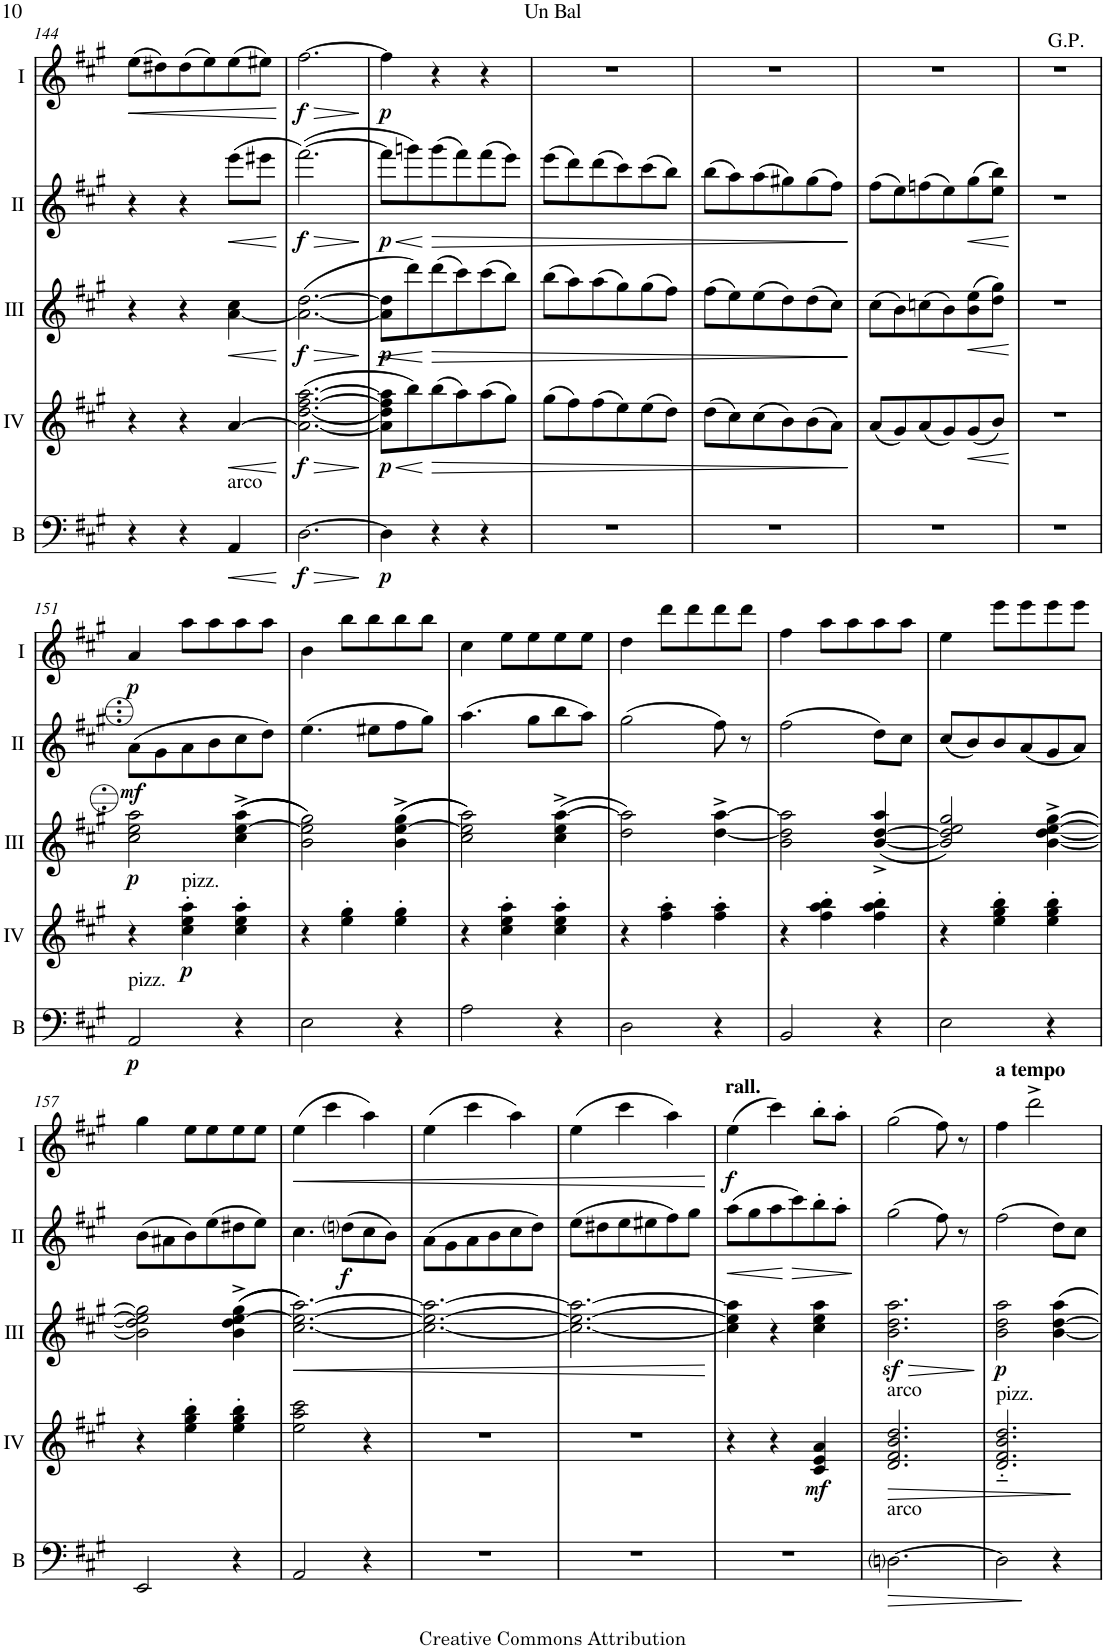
**kern	**dynam	**kern	**dynam	**kern	**dynam	**kern	**dynam	**kern	**dynam
*part5	*part5	*part4	*part4	*part3	*part3	*part2	*part2	*part1	*part1
*staff5	*staff5	*staff4	*staff4	*staff3	*staff3	*staff2	*staff2	*staff1	*staff1
*I"Bass	*	*I"Acc. 4	*	*I"Acc. 3	*	*I"Acc. 2	*	*I"Acc. 1	*
*I'B	*	*	*	*	*	*	*	*	*
!!LO:PB:g=z
*clefF4	*	*clefG2	*	*clefG2	*	*clefG2	*	*clefG2	*
*Trd7c12	*	*	*	*	*	*	*	*	*
*k[f#c#g#]	*	*k[f#c#g#]	*	*k[f#c#g#]	*	*k[f#c#g#]	*	*k[f#c#g#]	*
*M3/4	*	*M3/4	*	*M3/4	*	*M3/4	*	*M3/4	*
=144	=144	=144	=144	=144	=144	=144	=144	=144	=144
!	!	!	!	!	!	!	!	!	!LO:HP:b
4r	.	4r	.	4r	.	4r	.	(8ee\L	<
.	.	.	.	.	.	.	.	8dd#X\)	.
4r	.	4r	.	4r	.	4r	.	(8dd#\	.
.	.	.	.	.	.	.	.	8ee\)	.
!LO:TX:a:t=arco	!	!	!	!	!	!	!	!	!
!	!LO:HP:b	!	!LO:HP:b	!	!LO:HP:b	!	!LO:HP:b	!	!
4AA/	<	[4A/	<	[4a\ 4cc#\	<	(8eee\L	<	(8ee\	.
.	.	.	.	.	.	8eee#X\J	.	8ee#X\J)	.
.	[	.	[	.	[	.	[	.	[
=145	=145	=145	=145	=145	=145	=145	=145	=145	=145
!	!LO:HP:b	!	!LO:HP:b	!	!LO:HP:b	!	!LO:HP:b	!	!LO:HP:b
!	!LO:DY:n=1:b	!	!LO:DY:n=1:b	!	!LO:DY:n=1:b	!	!LO:DY:n=1:b	!	!LO:DY:n=1:b
[2.D\	> f	(2.A\_ [2.d\ [2.f#\ [2.a\	> f	(2.a\_ [2.dd\	> f	([2.fff#\)	> f	[2.ff#\	> f
.	]	.	]	.	]	.	]	.	]
=146	=146	=146	=146	=146	=146	=146	=146	=146	=146
!	!LO:DY:b	!	!LO:HP:b	!	!	!	!LO:HP:b	!	!
!	!	!	!LO:DY:n=1:b	!	!LO:DY:b	!	!LO:DY:n=1:b	!	!LO:DY:b
4D\]	p	8A\] 8d\] 8f#\] 8a\]L	< p	8a\] 8dd\]L	p	8fff#\L]	< p	4ff#\]	p
!	!	!	!	!	!LO:HP:b	!	!	!	!
.	.	8b\)	.	8ddd\)	<	8gggn\)	.	.	.
!	!	!	!LO:HP:n=1:b	!	!LO:HP:n=1:b	!	!LO:HP:n=1:b	!	!
4r	.	(8b\	[ >	(8ddd\	[ >	(8ggg\	[ >	4r	.
.	.	8a\)	.	8ccc#\)	.	8fff#\)	.	.	.
4r	.	(8a\	.	(8ccc#\	.	(8fff#\	.	4r	.
.	.	8g#\J)	.	8bb\J)	.	8eee\J)	.	.	.
=147	=147	=147	=147	=147	=147	=147	=147	=147	=147
2.r	.	(8g#\L	.	(8bb\L	.	(8eee\L	.	2.r	.
.	.	8f#\)	.	8aa\)	.	8ddd\)	.	.	.
.	.	(8f#\	.	(8aa\	.	(8ddd\	.	.	.
.	.	8e\)	.	8gg#\)	.	8ccc#\)	.	.	.
.	.	(8e\	.	(8gg#\	.	(8ccc#\	.	.	.
.	.	8d\J)	.	8ff#\J)	.	8bb\J)	.	.	.
=148	=148	=148	=148	=148	=148	=148	=148	=148	=148
2.r	.	(8d\L	.	(8ff#\L	.	(8bb\L	.	2.r	.
.	.	8c#\)	.	8ee\)	.	8aa\)	.	.	.
.	.	(8c#\	.	(8ee\	.	(8aa\	.	.	.
.	.	8B\)	.	8dd\)	.	8gg#X\)	.	.	.
.	.	(8B\	.	(8dd\	.	(8gg#\	.	.	.
.	.	8A\J)	.	8cc#\J)	.	8ff#\J)	.	.	.
.	.	.	]	.	]	.	]	.	.
=149	=149	=149	=149	=149	=149	=149	=149	=149	=149
2.r	.	(8A/L	.	(8cc#\L	.	(8ff#\L	.	2.r	.
.	.	8G#/)	.	8b\)	.	8ee\)	.	.	.
.	.	(8A/	.	(8ccn\	.	(8ffn\	.	.	.
.	.	8G#/)	.	8b\)	.	8ee\)	.	.	.
!	!	!	!LO:HP:b	!	!LO:HP:b	!	!LO:HP:b	!	!
.	.	(8G#/	<	(8b\ 8ee\	<	(8gg#\	<	.	.
.	.	8B/J)	.	8dd\ 8gg#\J)	.	8ee\ 8bb\J)	.	.	.
.	.	.	[	.	[	.	[	.	.
=150	=150	=150	=150	=150	=150	=150	=150	=150	=150
!	!	!	!	!	!	!	!	!LO:TX:a:t=G.P.	!
2.r	.	2.r	.	2.r	.	2.r	.	2.r	.
!!LO:LB:g=z
=151	=151	=151	=151	=151	=151	=151	=151	=151	=151
!LO:TX:a:t=pizz.	!	!	!	!	!	!	!	!	!
!	!LO:DY:b	!	!	!	!LO:DY:b	!	!LO:DY:b	!	!LO:DY:b
2AA/	p	4r	.	2c#\ 2e\ 2a\	p	(8A\L	mf	4a/	p
.	.	.	.	.	.	8G#\	.	.	.
!	!	!LO:TX:a:t=pizz.	!	!	!	!	!	!	!
!	!	!	!LO:DY:b	!	!	!	!	!	!
.	.	4c#\' 4e\' 4a\'	p	.	.	8A\	.	8aa\L	.
.	.	.	.	.	.	8B\	.	8aa\	.
4r	.	4c#\' 4e\' 4a\'	.	((>4c#\^ [4e\^ 4a\^	.	8c#\	.	8aa\	.
.	.	.	.	.	.	8d\J)	.	8aa\J	.
=152	=152	=152	=152	=152	=152	=152	=152	=152	=152
2E\	.	4r	.	2B\ 2e\] 2g#\))	.	(4.e\	.	4b\	.
.	.	4e\' 4g#\'	.	.	.	.	.	8bb\L	.
.	.	.	.	.	.	8e#X\L	.	8bb\	.
4r	.	4e\' 4g#\'	.	((>4B\^ [4e\^ 4g#\^	.	8f#\	.	8bb\	.
.	.	.	.	.	.	8g#\J)	.	8bb\J	.
=153	=153	=153	=153	=153	=153	=153	=153	=153	=153
2A\	.	4r	.	2c#\ 2e\] 2a\))	.	(4.a\	.	4cc#\	.
.	.	4c#\' 4e\' 4a\'	.	.	.	.	.	8ee\L	.
.	.	.	.	.	.	8g#\L	.	8ee\	.
4r	.	4c#\' 4e\' 4a\'	.	(4c#\^ 4e\^ [4a\^	.	8b\	.	8ee\	.
.	.	.	.	.	.	8a\J)	.	8ee\J	.
=154	=154	=154	=154	=154	=154	=154	=154	=154	=154
2D\	.	4r	.	2d\ 2a\])	.	(2g#\	.	4dd\	.
.	.	4f#\' 4a\'	.	.	.	.	.	8ddd\L	.
.	.	.	.	.	.	.	.	8ddd\	.
4r	.	4f#\' 4a\'	.	[4d\^ [4a\^	.	8f#\)	.	8ddd\	.
.	.	.	.	.	.	8r	.	8ddd\J	.
=155	=155	=155	=155	=155	=155	=155	=155	=155	=155
2BB/	.	4r	.	2B\ 2d\] 2a\]	.	(2f#\	.	4ff#\	.
.	.	4f#\' 4a\' 4b\'	.	.	.	.	.	8aa\L	.
.	.	.	.	.	.	.	.	8aa\	.
4r	.	4f#\' 4a\' 4b\'	.	([4B/^< [4d/^< 4a/^<	.	8d\L)	.	8aa\	.
.	.	.	.	.	.	8c#\J	.	8aa\J	.
=156	=156	=156	=156	=156	=156	=156	=156	=156	=156
2E\	.	4r	.	2B/] 2d/] 2e/ 2g#/)	.	(8c#/L	.	4ee\	.
.	.	.	.	.	.	8B/)	.	.	.
.	.	4e\' 4g#\' 4b\'	.	.	.	8B/	.	8eee\L	.
.	.	.	.	.	.	(8A/	.	8eee\	.
4r	.	4e\' 4g#\' 4b\'	.	[4B\^ [4d\^ [4e\^ [4g#\^	.	8G#/	.	8eee\	.
.	.	.	.	.	.	8A/J)	.	8eee\J	.
!!LO:LB:g=z
=157	=157	=157	=157	=157	=157	=157	=157	=157	=157
2EE/	.	4r	.	2B\] 2d\] 2e\] 2g#\]	.	(8B\L	.	4gg#\	.
.	.	.	.	.	.	8A#X\	.	.	.
.	.	4e\' 4g#\' 4b\'	.	.	.	8B\)	.	8ee\L	.
.	.	.	.	.	.	(8e\	.	8ee\	.
4r	.	4e\' 4g#\' 4b\'	.	(>(4B\^> 4d\^> [4e\^> 4g#\^>	.	8d#X\	.	8ee\	.
.	.	.	.	.	.	8e\J)	.	8ee\J	.
=158	=158	=158	=158	=158	=158	=158	=158	=158	=158
!	!	!	!	!	!LO:HP:b	!	!	!	!LO:HP:b
2AA/	.	2e\ 2a\ 2cc#\	.	[2.c#\ 2.e\_ [2.a\))	<	4.c#\	.	(4ee\	<
.	.	.	.	.	.	.	.	4ccc#\	.
!	!	!	!	!	!	!	!LO:DY:b	!	!
.	.	.	.	.	.	(8dni\L	f	.	.
4r	.	4r	.	.	.	8c#\	.	4aa\)	.
.	.	.	.	.	.	8B\J)	.	.	.
=159	=159	=159	=159	=159	=159	=159	=159	=159	=159
2.r	.	2.r	.	2.c#\_ 2.e\_ 2.a\_	.	(8A\L	.	(4ee\	.
.	.	.	.	.	.	8G#\	.	.	.
.	.	.	.	.	.	8A\	.	4ccc#\	.
.	.	.	.	.	.	8B\	.	.	.
.	.	.	.	.	.	8c#\	.	4aa\)	.
.	.	.	.	.	.	8d\J)	.	.	.
=160	=160	=160	=160	=160	=160	=160	=160	=160	=160
2.r	.	2.r	.	2.c#\_ 2.e\_ 2.a\_	.	(8e\L	.	(4ee\	.
.	.	.	.	.	.	8d#X\	.	.	.
.	.	.	.	.	.	8e\	.	4ccc#\	.
.	.	.	.	.	.	8e#X\	.	.	.
.	.	.	.	.	.	8f#\)	.	4aa\)	.
.	.	.	.	.	.	8g#\J	.	.	.
.	.	.	.	.	[	.	.	.	[
=161	=161	=161	=161	=161	=161	=161	=161	=161	=161
!	!	!	!	!	!	!	!	!LO:TX:a:B:t=rall.	!
!	!	!	!	!	!	!	!LO:HP:b	!	!LO:DY:b
2.r	.	4r	.	4c#\] 4e\] 4a\]	.	(8a\L	<	(4ee\	f
.	.	.	.	.	.	8g#\	.	.	.
.	.	4r	.	4r	.	8a\	.	4ccc#\)	.
!	!	!	!	!	!	!	!LO:HP:n=1:b	!	!
.	.	.	.	.	.	8cc#\)	[ >	.	.
!	!	!	!LO:DY:b	!	!	!	!	!	!
.	.	4C#/ 4E/ 4A/	mf	4c#\ 4e\ 4a\	.	8b'\	.	8bb'\L	.
.	.	.	.	.	.	8a'\J	.	8aa'\J	.
.	.	.	.	.	.	.	]	.	.
=162	=162	=162	=162	=162	=162	=162	=162	=162	=162
!	!	!LO:TX:a:t=arco	!	!	!	!	!	!	!
!LO:TX:a:t=arco	!	!	!	!	!	!	!	!	!
!	!LO:HP:b	!	!LO:HP:b	!	!LO:HP:b	!	!	!	!
[2.Dni\	>	2.D/ 2.F#/ 2.B/ 2.d/	>	2.B\z< 2.d\z< 2.a\z<	>	(2g#\	.	(2gg#\	.
.	.	.	.	.	.	8f#\)	.	8ff#\)	.
.	.	.	.	.	.	8r	.	8r	.
.	.	.	.	.	]	.	.	.	.
=163	=163	=163	=163	=163	=163	=163	=163	=163	=163
!	!	!	!	!	!	!	!	!LO:TX:a:B:t=a tempo	!
!	!	!LO:TX:a:t=pizz.	!	!	!	!	!	!	!
!	!	!	!	!	!LO:DY:b	!	!	!	!
2D\]	.	2.D/'~ 2.F#/'~ 2.B/'~ 2.d/'~	.	2B\ 2d\ 2a\	p	(2f#\	.	4ff#\	.
.	.	.	.	.	.	.	.	2ddd^\	.
4r	]	.	.	[4B\ [4d\ 4a\	.	8d\L)	.	.	.
.	.	.	.	.	.	8c#\J	.	.	.
.	.	.	]	.	.	.	.	.	.
=	=	=	=	=	=	=	=	=	=
*-	*-	*-	*-	*-	*-	*-	*-	*-	*-
